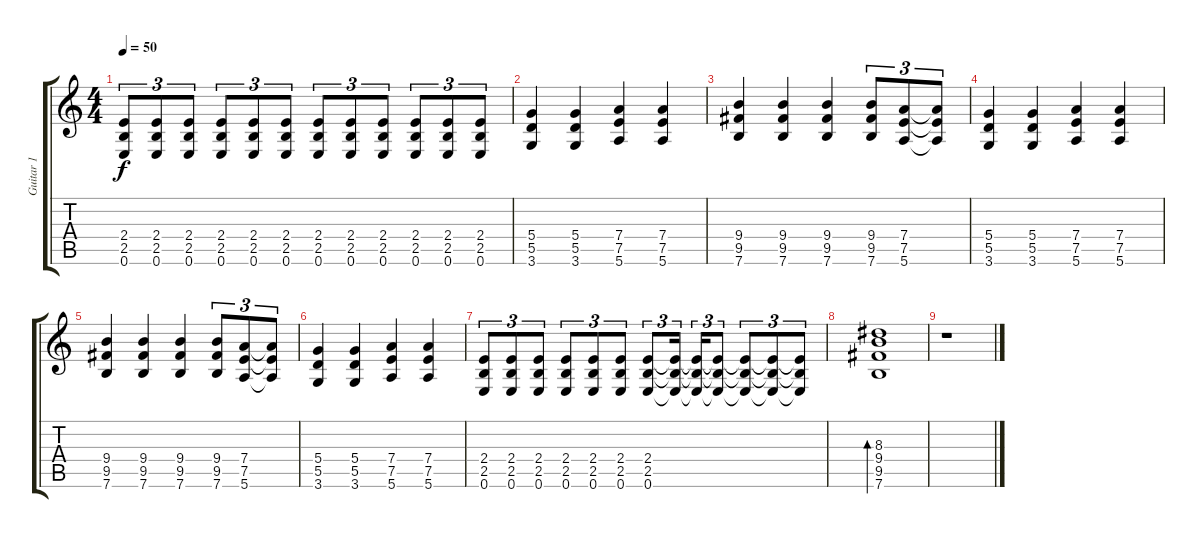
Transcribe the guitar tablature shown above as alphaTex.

\track ("Guitar 1" "Guitar 1") {instrument acousticguitarsteel}
\staff {score tabs}
\tuning (E4 B3 G3 D3 A2 E2) {hide}
\ts (4 4)
\tempo 50
\clef g2
\ks c
(2.4 2.5 0.6).8{tu (3 2) dy f} (2.4 2.5 0.6).8{tu (3 2)} (2.4 2.5 0.6).8{tu (3 2)} (2.4 2.5 0.6).8{tu (3 2)} (2.4 2.5 0.6).8{tu (3 2)} (2.4 2.5 0.6).8{tu (3 2)} (2.4 2.5 0.6).8{tu (3 2)} (2.4 2.5 0.6).8{tu (3 2)} (2.4 2.5 0.6).8{tu (3 2)} (2.4 2.5 0.6).8{tu (3 2)} (2.4 2.5 0.6).8{tu (3 2)} (2.4 2.5 0.6).8{tu (3 2)} |
(5.4 5.5 3.6).4 (5.4 5.5 3.6).4 (7.4 7.5 5.6).4 (7.4 7.5 5.6).4 |
(9.4 9.5 7.6).4 (9.4 9.5 7.6).4 (9.4 9.5 7.6).4 (9.4 9.5 7.6).8{tu (3 2)} (7.4 7.5 5.6).8{tu (3 2)} (7.4{t} 7.5{t} 5.6{t}).8{tu (3 2)} |
(5.4 5.5 3.6).4 (5.4 5.5 3.6).4 (7.4 7.5 5.6).4 (7.4 7.5 5.6).4 |
(9.4 9.5 7.6).4 (9.4 9.5 7.6).4 (9.4 9.5 7.6).4 (9.4 9.5 7.6).8{tu (3 2)} (7.4 7.5 5.6).8{tu (3 2)} (7.4{t} 7.5{t} 5.6{t}).8{tu (3 2)} |
(5.4 5.5 3.6).4 (5.4 5.5 3.6).4 (7.4 7.5 5.6).4 (7.4 7.5 5.6).4 |
(2.4 2.5 0.6).8{tu (3 2)} (2.4 2.5 0.6).8{tu (3 2)} (2.4 2.5 0.6).8{tu (3 2)} (2.4 2.5 0.6).8{tu (3 2)} (2.4 2.5 0.6).8{tu (3 2)} (2.4 2.5 0.6).8{tu (3 2)} (2.4 2.5 0.6).8{tu (3 2)} (2.4{t} 2.5{t} 0.6{t}).16{tu (3 2)} (2.4{t} 2.5{t} 0.6{t}).16{tu (3 2)} (2.4{t} 2.5{t} 0.6{t}).8{tu (3 2)} (2.4{t} 2.5{t} 0.6{t}).8{tu (3 2)} (2.4{t} 2.5{t} 0.6{t}).8{tu (3 2)} (2.4{t} 2.5{t} 0.6{t}).8{tu (3 2)} |
(8.3 9.4 9.5 7.6).1{bd 240} |
r.1
